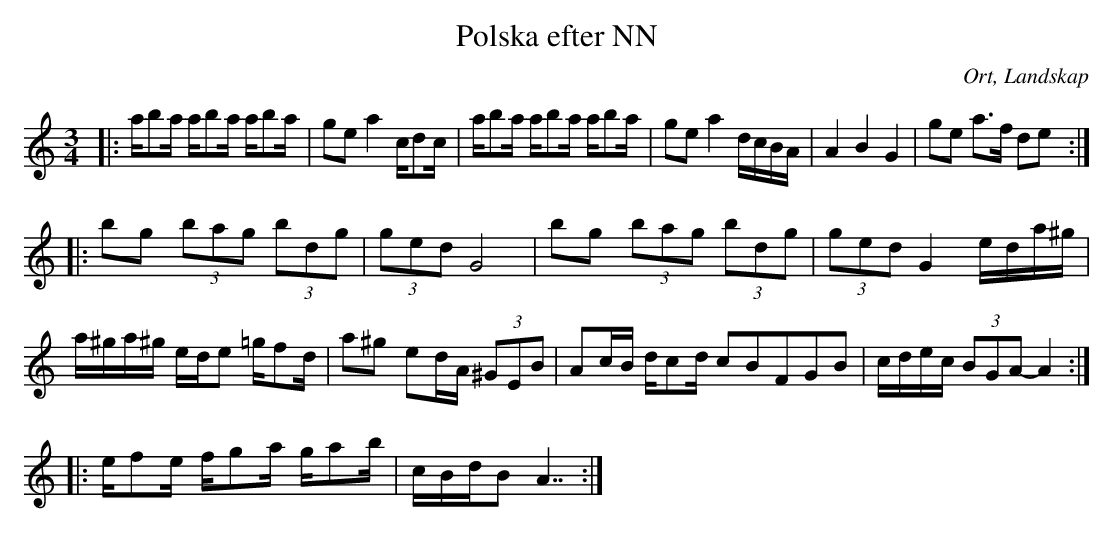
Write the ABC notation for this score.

X:1
T:Polska efter NN
O:Ort, Landskap
M:3/4
L:1/8
K:C
|: a/ba/ a/ba/ a/ba/|ge a2 c/dc/| a/ba/ a/ba/ a/ba/ | ge a2 d/c/B/A/| A2 B2 G2 | ge a>f de:|
|:bg (3bag (3bdg| (3ged G4 |bg (3bag (3bdg| (3ged G2 e/d/a/^g/| a/^g/a/^g/ e/d/e =g/fd/ |a^g ed/A/ (3^GEB| Ac/B/ d/cd/ c2/5B2/5F2/5G2/5B2/5|  c/d/e/c/ (3BGA-A2 :|
|:e/fe/ f/ga/ g/ab/ | c/B/d/B A7/2:|
